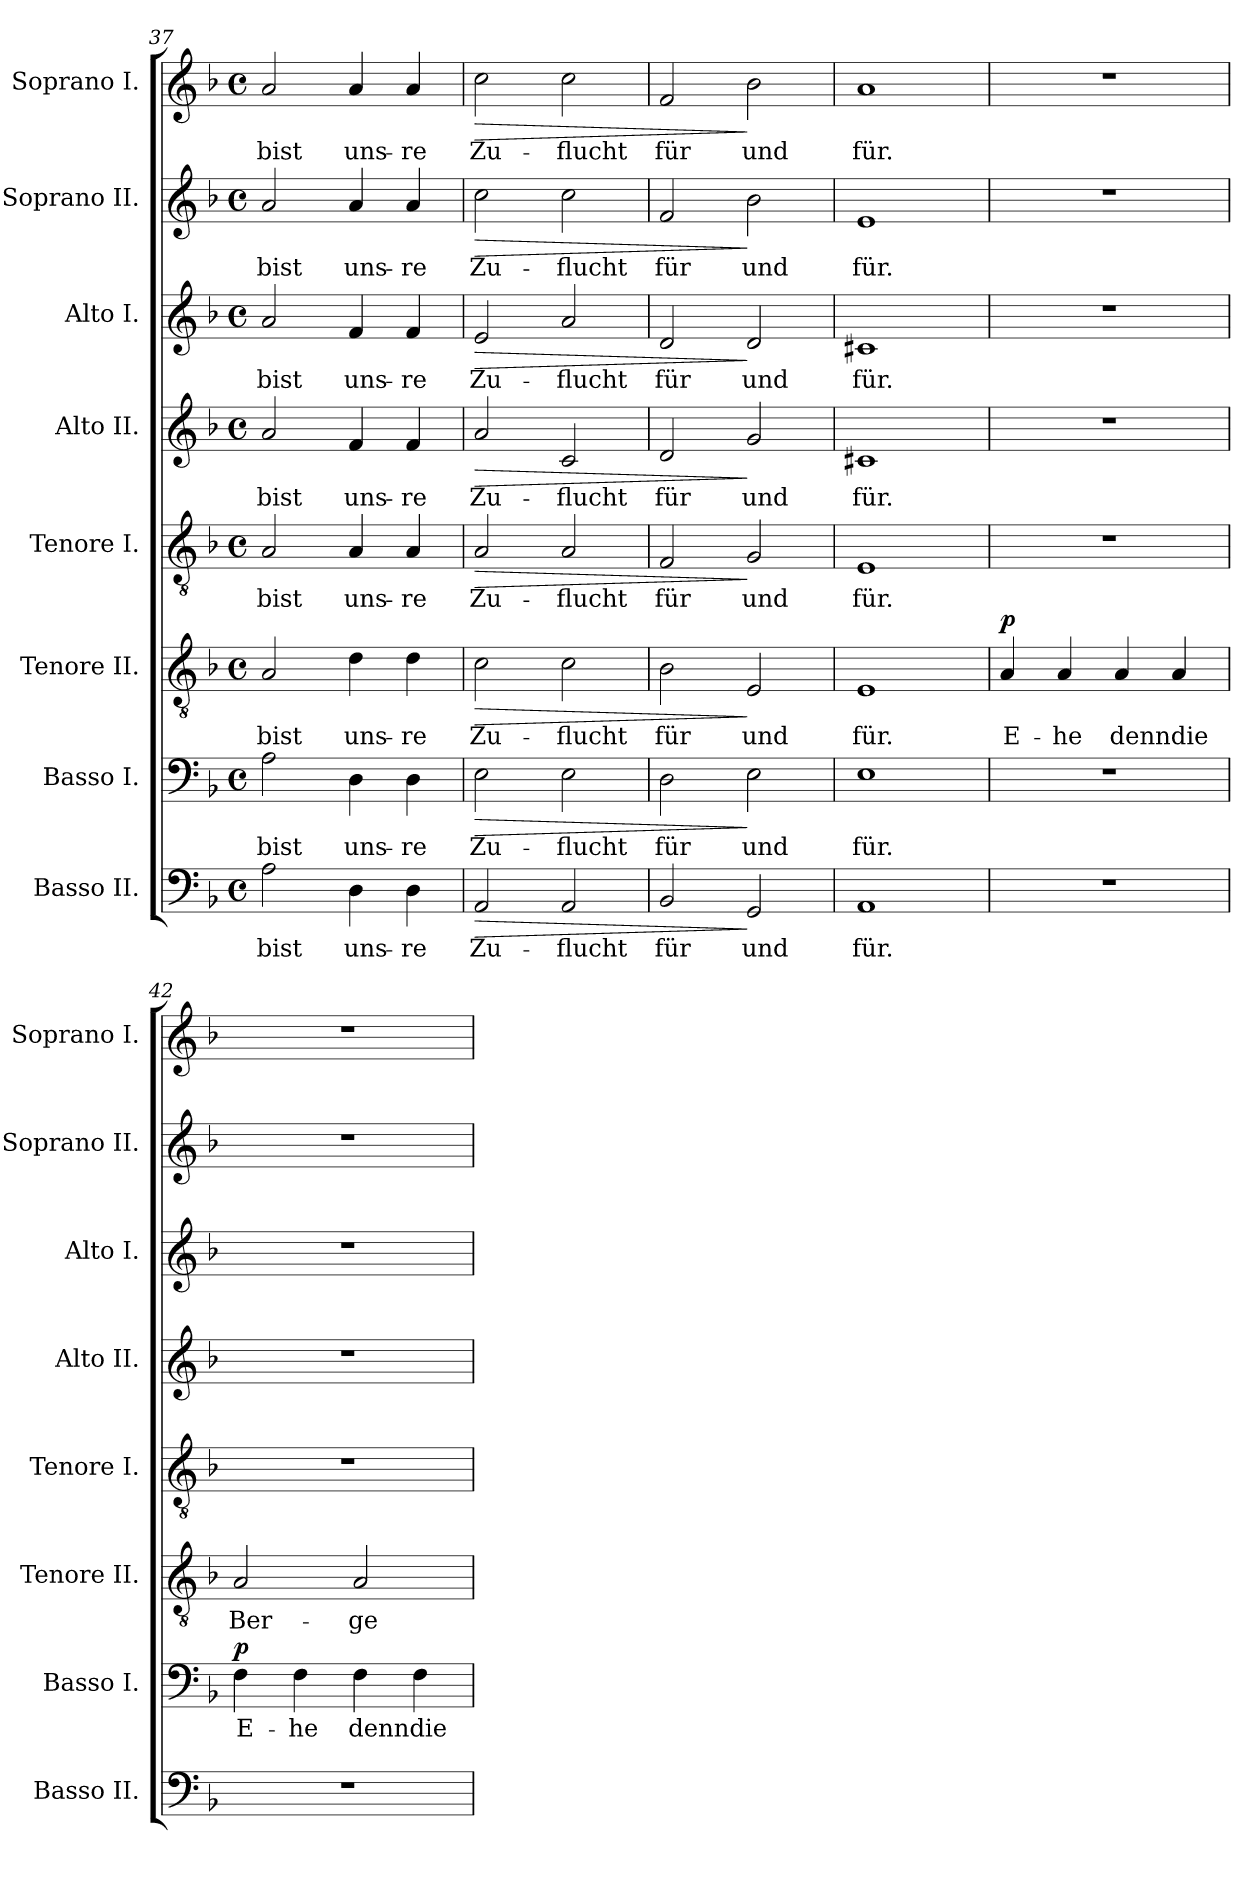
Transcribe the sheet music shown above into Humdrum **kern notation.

**kern	**text	**dynam	**kern	**text	**dynam	**kern	**text	**dynam	**kern	**text	**dynam	**kern	**text	**dynam	**kern	**text	**dynam	**kern	**text	**dynam	**kern	**text	**dynam
*part8	*part8	*part8	*part7	*part7	*part7	*part6	*part6	*part6	*part5	*part5	*part5	*part4	*part4	*part4	*part3	*part3	*part3	*part2	*part2	*part2	*part1	*part1	*part1
*staff8	*staff8	*staff8	*staff7	*staff7	*staff7	*staff6	*staff6	*staff6	*staff5	*staff5	*staff5	*staff4	*staff4	*staff4	*staff3	*staff3	*staff3	*staff2	*staff2	*staff2	*staff1	*staff1	*staff1
*I"Basso II.	*	*	*I"Basso I.	*	*	*I"Tenore II.	*	*	*I"Tenore I.	*	*	*I"Alto II.	*	*	*I"Alto I.	*	*	*I"Soprano II.	*	*	*I"Soprano I.	*	*
*I'Basso II.	*	*	*I'Basso I.	*	*	*I'Tenore II.	*	*	*I'Tenore I.	*	*	*I'Alto II.	*	*	*I'Alto I.	*	*	*I'Soprano II.	*	*	*I'Soprano I.	*	*
*clefF4	*	*	*clefF4	*	*	*clefGv2	*	*	*clefGv2	*	*	*clefG2	*	*	*clefG2	*	*	*clefG2	*	*	*clefG2	*	*
*k[b-]	*	*	*k[b-]	*	*	*k[b-]	*	*	*k[b-]	*	*	*k[b-]	*	*	*k[b-]	*	*	*k[b-]	*	*	*k[b-]	*	*
*F:	*	*	*F:	*	*	*F:	*	*	*F:	*	*	*F:	*	*	*F:	*	*	*F:	*	*	*F:	*	*
*M4/4	*	*	*M4/4	*	*	*M4/4	*	*	*M4/4	*	*	*M4/4	*	*	*M4/4	*	*	*M4/4	*	*	*M4/4	*	*
*met(c)	*	*	*met(c)	*	*	*met(c)	*	*	*met(c)	*	*	*met(c)	*	*	*met(c)	*	*	*met(c)	*	*	*met(c)	*	*
=37	=37	=37	=37	=37	=37	=37	=37	=37	=37	=37	=37	=37	=37	=37	=37	=37	=37	=37	=37	=37	=37	=37	=37
!	!LO:LY:b:cj	!	!	!LO:LY:b:cj	!	!	!LO:LY:b:cj	!	!	!LO:LY:b:cj	!	!	!LO:LY:b:cj	!	!	!LO:LY:b:cj	!	!	!LO:LY:b:cj	!	!	!LO:LY:b:cj	!
2A\	bist	.	2A\	bist	.	2A/	bist	.	2A/	bist	.	2a/	bist	.	2a/	bist	.	2a/	bist	.	2a/	bist	.
!	!LO:LY:b:cj	!	!	!LO:LY:b:cj	!	!	!LO:LY:b:cj	!	!	!LO:LY:b:cj	!	!	!LO:LY:b:cj	!	!	!LO:LY:b:cj	!	!	!LO:LY:b:cj	!	!	!LO:LY:b:cj	!
4D\	uns-	.	4D\	uns-	.	4d\	uns-	.	4A/	uns-	.	4f/	uns-	.	4f/	uns-	.	4a/	uns-	.	4a/	uns-	.
!	!LO:LY:b:cj	!	!	!LO:LY:b:cj	!	!	!LO:LY:b:cj	!	!	!LO:LY:b:cj	!	!	!LO:LY:b:cj	!	!	!LO:LY:b:cj	!	!	!LO:LY:b:cj	!	!	!LO:LY:b:cj	!
4D\	-re	.	4D\	-re	.	4d\	-re	.	4A/	-re	.	4f/	-re	.	4f/	-re	.	4a/	-re	.	4a/	-re	.
=38!	=38!	=38!	=38!	=38!	=38!	=38!	=38!	=38!	=38!	=38!	=38!	=38!	=38!	=38!	=38!	=38!	=38!	=38!	=38!	=38!	=38!	=38!	=38!
!	!LO:LY:b:cj	!LO:HP:b	!	!LO:LY:b:cj	!LO:HP:b	!	!LO:LY:b:cj	!LO:HP:b	!	!LO:LY:b:cj	!LO:HP:b	!	!LO:LY:b:cj	!LO:HP:b	!	!LO:LY:b:cj	!LO:HP:b	!	!LO:LY:b:cj	!LO:HP:b	!	!LO:LY:b:cj	!LO:HP:b
2AA/	Zu-	>	2E\	Zu-	>	2c\	Zu-	>	2A/	Zu-	>	2a/	Zu-	>	2e/	Zu-	>	2cc\	Zu-	>	2cc\	Zu-	>
!	!LO:LY:b:cj	!	!	!LO:LY:b:cj	!	!	!LO:LY:b:cj	!	!	!LO:LY:b:cj	!	!	!LO:LY:b:cj	!	!	!LO:LY:b:cj	!	!	!LO:LY:b:cj	!	!	!LO:LY:b:cj	!
2AA/	-flucht	.	2E\	-flucht	.	2c\	-flucht	.	2A/	-flucht	.	2c/	-flucht	.	2a/	-flucht	.	2cc\	-flucht	.	2cc\	-flucht	.
=39!	=39!	=39!	=39!	=39!	=39!	=39!	=39!	=39!	=39!	=39!	=39!	=39!	=39!	=39!	=39!	=39!	=39!	=39!	=39!	=39!	=39!	=39!	=39!
!	!LO:LY:b:cj	!	!	!LO:LY:b:cj	!	!	!LO:LY:b:cj	!	!	!LO:LY:b:cj	!	!	!LO:LY:b:cj	!	!	!LO:LY:b:cj	!	!	!LO:LY:b:cj	!	!	!LO:LY:b:cj	!
2BB-/	für	.	2D\	für	.	2B-\	für	.	2F/	für	.	2d/	für	.	2d/	für	.	2f/	für	.	2f/	für	.
!	!LO:LY:b:cj	!	!	!LO:LY:b:cj	!	!	!LO:LY:b:cj	!	!	!LO:LY:b:cj	!	!	!LO:LY:b:cj	!	!	!LO:LY:b:cj	!	!	!LO:LY:b:cj	!	!	!LO:LY:b:cj	!
2GG/	und	]	2E\	und	]	2E/	und	]	2G/	und	]	2g/	und	]	2d/	und	]	2b-\	und	]	2b-\	und	]
=40!	=40!	=40!	=40!	=40!	=40!	=40!	=40!	=40!	=40!	=40!	=40!	=40!	=40!	=40!	=40!	=40!	=40!	=40!	=40!	=40!	=40!	=40!	=40!
!	!LO:LY:b:cj	!	!	!LO:LY:b:cj	!	!	!LO:LY:b:cj	!	!	!LO:LY:b:cj	!	!	!LO:LY:b:cj	!	!	!LO:LY:b:cj	!	!	!LO:LY:b:cj	!	!	!LO:LY:b:cj	!
1AA	für.	.	1E	für.	.	1E	für.	.	1E	für.	.	1c#X	für.	.	1c#X	für.	.	1e	für.	.	1a	für.	.
=41!	=41!	=41!	=41!	=41!	=41!	=41!	=41!	=41!	=41!	=41!	=41!	=41!	=41!	=41!	=41!	=41!	=41!	=41!	=41!	=41!	=41!	=41!	=41!
!	!	!	!	!	!	!	!LO:LY:b:cj	!LO:DY:a	!	!	!	!	!	!	!	!	!	!	!	!	!	!	!
1r	.	.	1r	.	.	4A/	E-	p	1r	.	.	1r	.	.	1r	.	.	1r	.	.	1r	.	.
!	!	!	!	!	!	!	!LO:LY:b:cj	!	!	!	!	!	!	!	!	!	!	!	!	!	!	!	!
.	.	.	.	.	.	4A/	-he	.	.	.	.	.	.	.	.	.	.	.	.	.	.	.	.
!	!	!	!	!	!	!	!LO:LY:b:cj	!	!	!	!	!	!	!	!	!	!	!	!	!	!	!	!
.	.	.	.	.	.	4A/	denndie	.	.	.	.	.	.	.	.	.	.	.	.	.	.	.	.
!	!	!	!	!	!	!	!LO:LY:b:cj	!	!	!	!	!	!	!	!	!	!	!	!	!	!	!	!
.	.	.	.	.	.	4A/	.	.	.	.	.	.	.	.	.	.	.	.	.	.	.	.	.
=42!	=42!	=42!	=42!	=42!	=42!	=42!	=42!	=42!	=42!	=42!	=42!	=42!	=42!	=42!	=42!	=42!	=42!	=42!	=42!	=42!	=42!	=42!	=42!
!	!	!	!	!LO:LY:b:cj	!LO:DY:a	!	!LO:LY:b:cj	!	!	!	!	!	!	!	!	!	!	!	!	!	!	!	!
1r	.	.	4F\	E-	p	2A/	Ber-	.	1r	.	.	1r	.	.	1r	.	.	1r	.	.	1r	.	.
!	!	!	!	!LO:LY:b:cj	!	!	!	!	!	!	!	!	!	!	!	!	!	!	!	!	!	!	!
.	.	.	4F\	-he	.	.	.	.	.	.	.	.	.	.	.	.	.	.	.	.	.	.	.
!	!	!	!	!LO:LY:b:cj	!	!	!LO:LY:b:cj	!	!	!	!	!	!	!	!	!	!	!	!	!	!	!	!
.	.	.	4F\	denndie	.	2A/	-ge	.	.	.	.	.	.	.	.	.	.	.	.	.	.	.	.
!	!	!	!	!LO:LY:b:cj	!	!	!	!	!	!	!	!	!	!	!	!	!	!	!	!	!	!	!
.	.	.	4F\	.	.	.	.	.	.	.	.	.	.	.	.	.	.	.	.	.	.	.	.
=!	=!	=!	=!	=!	=!	=!	=!	=!	=!	=!	=!	=!	=!	=!	=!	=!	=!	=!	=!	=!	=!	=!	=!
*-	*-	*-	*-	*-	*-	*-	*-	*-	*-	*-	*-	*-	*-	*-	*-	*-	*-	*-	*-	*-	*-	*-	*-
